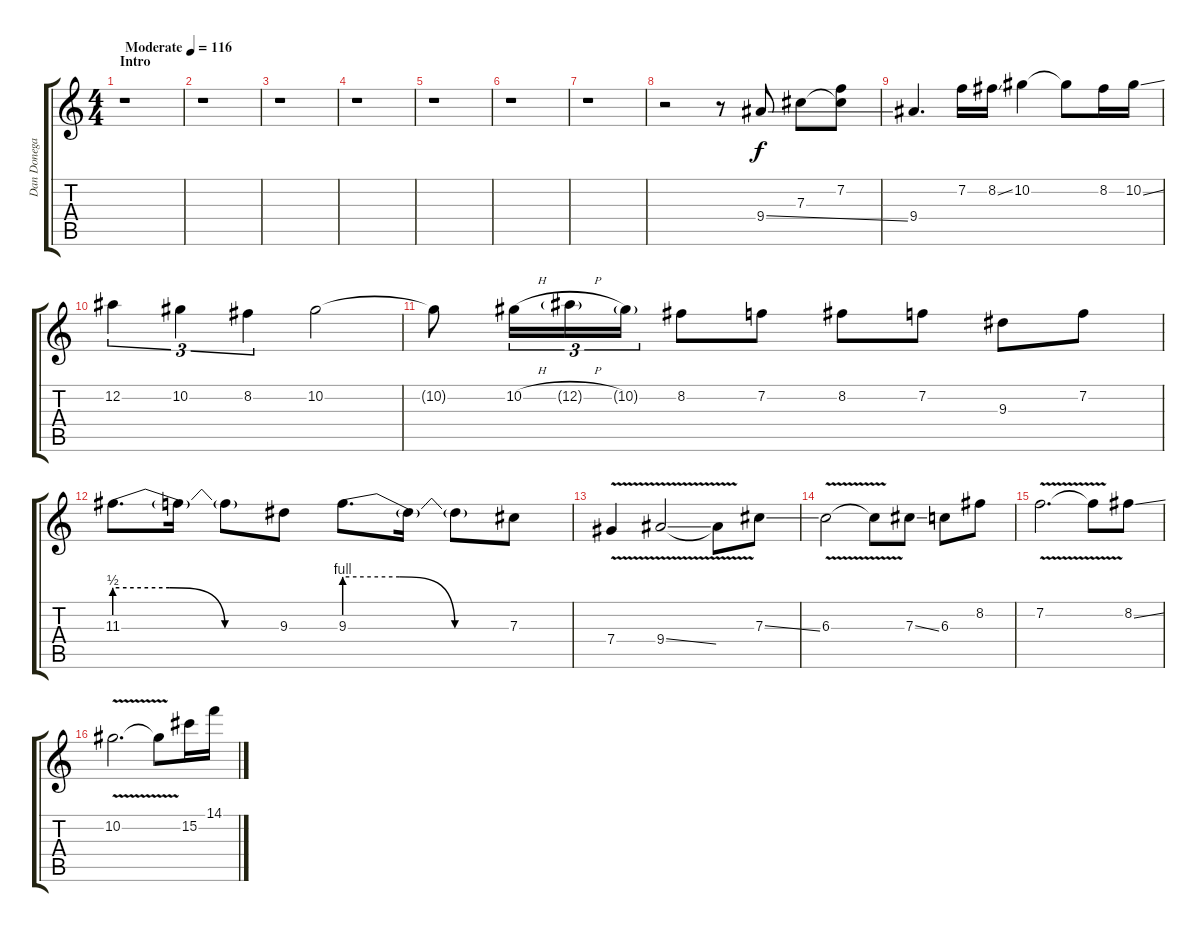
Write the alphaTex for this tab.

\track ("Dan Donegan (Dist.)" "Dan Donega") {instrument distortionguitar}
\staff {score tabs}
\tuning (Eb4 Bb3 Gb3 Db3 Ab2 Eb2) {hide}
\ts (4 4)
\section ("" "Intro")
\tempo (116 "Moderate")
\clef g2
\ks c
r.1{dy f instrument distortionguitar} |
r.1 |
r.1 |
r.1 |
r.1 |
r.1 |
r.1 |
r.2 r.8 9.4{ss}.8 7.3.8 (7.2 7.3{t}).8 |
9.4.4{d} 7.2.16 8.2{ss}.16 10.2.4 10.2{t}.8 8.2.16 10.2{ss}.16 |
12.2.4{tu (3 2)} 10.2.4{tu (3 2)} 8.2.4{tu (3 2)} 10.2.2 |
10.2{t}.8 10.2{h}.16{tu (3 2)} 12.2{h g}.16{tu (3 2)} 10.2{g}.16{tu (3 2)} 8.2.8 7.2.8 8.2.8 7.2.8 9.3.8 7.2.8 |
11.3{be (custom 0 2 20 2 40 0 60 0)}.8{d} 11.3{t}.16 11.3{t}.8 9.3.8 9.3{be (custom 0 4 20 4 40 0 60 0)}.8{d} 9.3{t}.16 9.3{t}.8 7.3.8 |
7.4{v}.4 9.4{v ss}.2 9.4{t}.8 7.3{ss}.8 |
6.3{v}.2 6.3{t}.8 7.3{ss}.8 6.3.8 8.2.8 |
7.2{v}.2{d} 7.2{t}.8 8.2{ss}.8 |
10.2{v}.2{d} 10.2{t}.8 15.2.16 14.1.16
